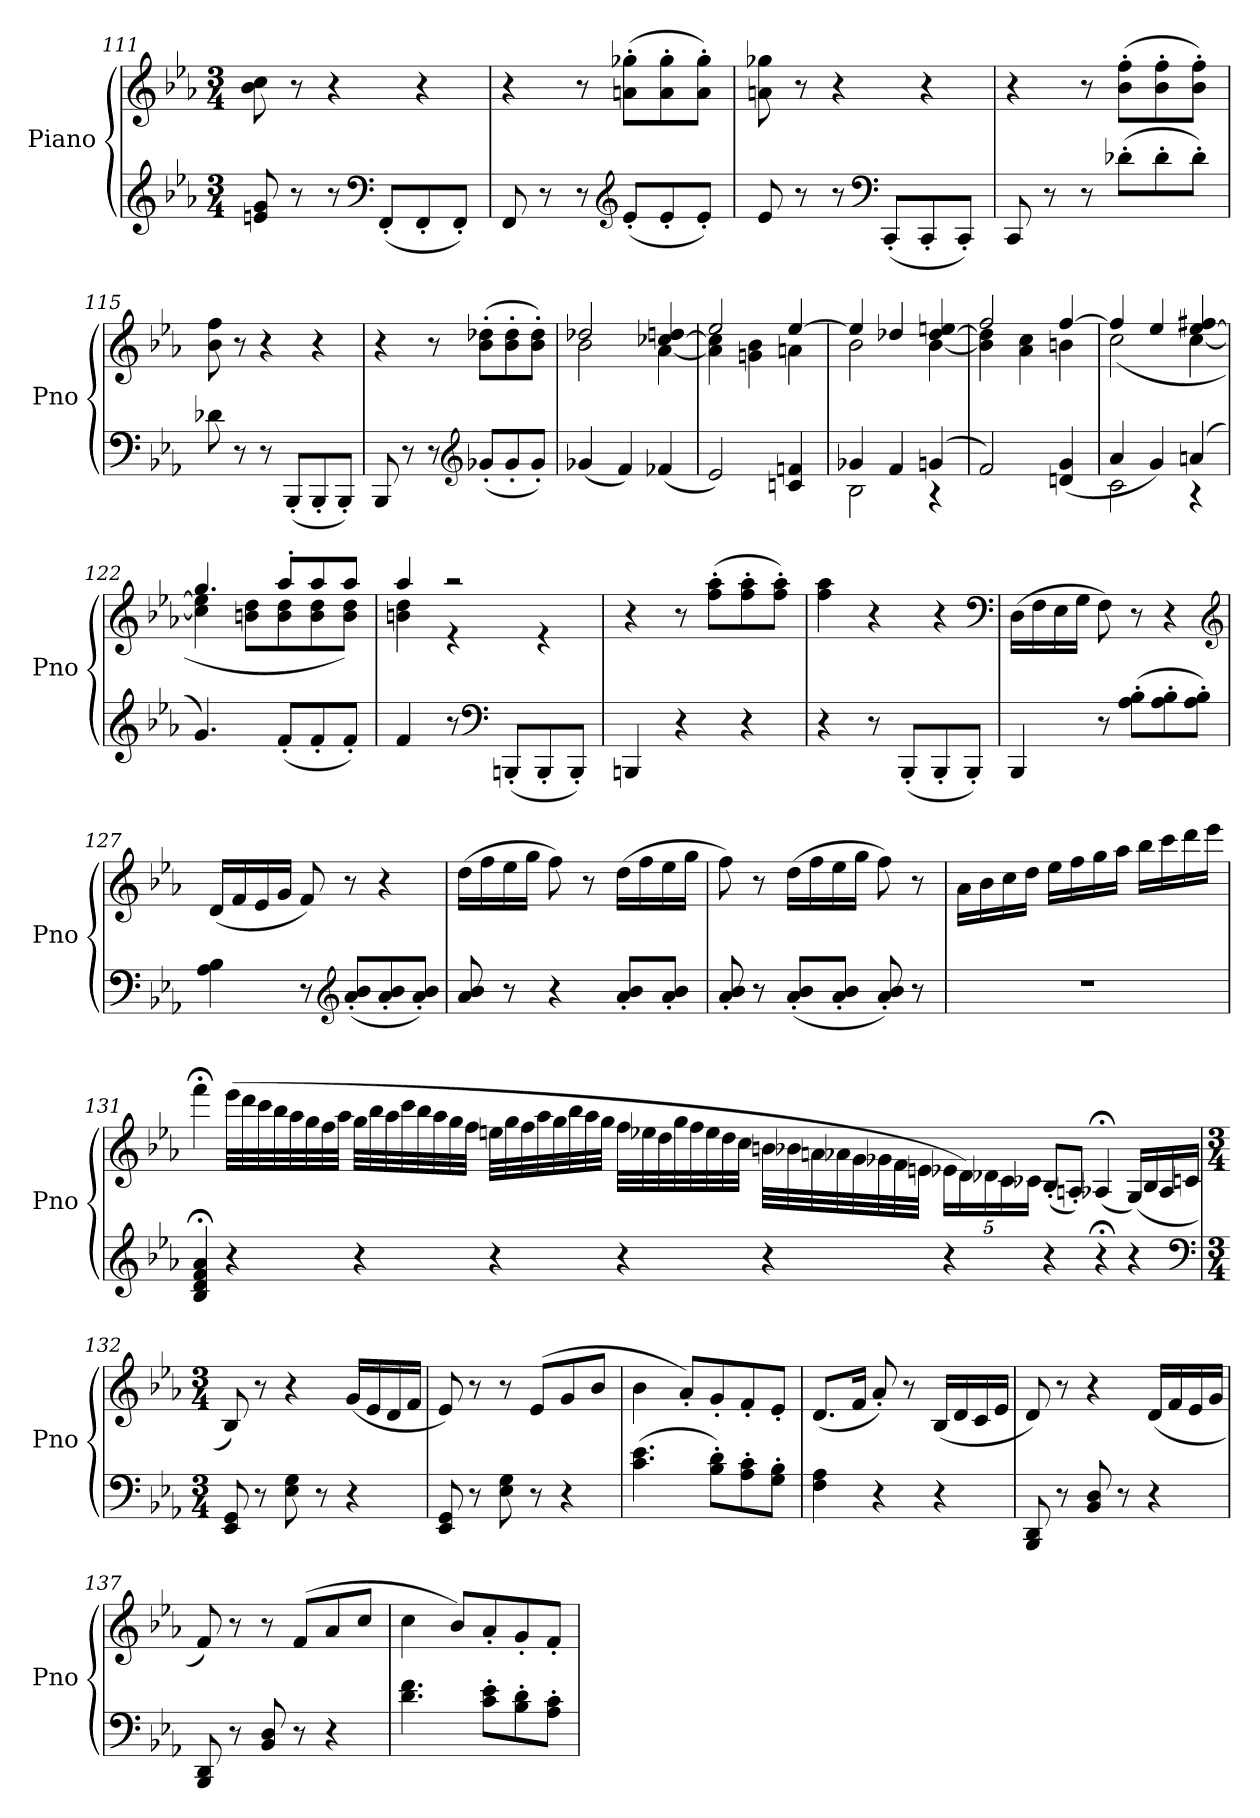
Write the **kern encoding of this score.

**kern	**kern
*part1	*part1
*staff2	*staff1
*I"Piano	*
*I'Pno	*
*clefG2	*clefG2
*k[b-e-a-]	*k[b-e-a-]
*E-:	*E-:
*M3/4	*M3/4
=111	=111
8en/ 8g/	8b-\ 8cc\
8r	8r
8r	4r
*clefF4	*
(8FF'/L	.
8FF'/	4r
8FF'/J)	.
=112	=112
8FF/	4r
8r	.
8r	8r
*clefG2	*
(8e-'/L	(8an'\ 8gg-X'\L
8e-'/	8a'\ 8gg-'\
8e-'/J)	8a'\ 8gg-'\J)
=113	=113
8e-/	8an\ 8gg-X\
8r	8r
8r	4r
*clefF4	*
(8CC'/L	.
8CC'/	4r
8CC'/J)	.
=114	=114
8CC/	4r
8r	.
8r	8r
(8d-X'\L	(8b-'\ 8ff'\L
8d-'\	8b-'\ 8ff'\
8d-'\J)	8b-'\ 8ff'\J)
=115	=115
8d-X\	8b-\ 8ff\
8r	8r
8r	4r
(8BBB-'/L	.
8BBB-'/	4r
8BBB-'/J)	.
=116	=116
8BBB-/	4r
8r	.
8r	8r
*clefG2	*
(8g-X'/L	(8b-'\ 8dd-X'\L
8g-'/	8b-'\ 8dd-'\
8g-'/J)	8b-'\ 8dd-'\J)
=117	=117
*	*^
(4g-X/	2dd-X/	2b-\
4f/)	.	.
(4f-X/	[4cc-X/ 4ddn/	[4a-\
=118	=118	=118
2e-/)	2ee-/	4a-]\ 4cc-]\
.	.	4gn\ 4b-\
4cn/ 4fn/	[4ee-/	4an\
=119	=119	=119
*^	*	*
4g-X/	2B-\	4ee-/]	2b-\
4f/	.	4dd-X/	.
(4gn/	4r	[4dd-/ 4een/	[4b-\
*v	*v	*	*
=120	=120	=120
2f/)	2ff/	4b-]\ 4dd-]\
.	.	4a-\ 4cc\
(4dn/ 4g/	[4ff/	4bn\
=121	=121	=121
*^	*	*
4a-/	2c\	4ff/]	(2cc\
4g/)	.	4ee-/	.
(4an/	4r	[4ee-/ 4ff#X/	[4cc\
*v	*v	*	*
=122	=122	=122
4.g/)	4.gg/	4cc]\ 4ee-]\
.	.	8bn\ 8dd\L
(8f'/L	8aa-'/L	8b\ 8dd\
8f'/	8aa-/	8b\ 8dd\
8f'/J)	8aa-/J	8b\ 8dd\J)
=123	=123	=123
4f/	4aa-/	4bn\ 4dd\
8r	2r	4r
*clefF4	*	*
(8BBBn'/L	.	.
8BBB'/	.	4r
8BBB'/J)	.	.
*	*v	*v
=124	=124
4BBBn/	4r
4r	8r
.	(8ff'\ 8aa-'\L
4r	8ff'\ 8aa-'\
.	8ff'\ 8aa-'\J)
=125	=125
4r	4ff\ 4aa-\
8r	4r
(8BBB-'/L	.
8BBB-'/	4r
8BBB-'/J)	.
*	*clefF4
=126	=126
4BBB-/	(16D\LL
.	16F\
.	16E-\
.	16G\JJ
8r	8F\)
(8A-'\ 8B-'\L	8r
8A-'\ 8B-'\	4r
8A-'\ 8B-'\J)	.
*	*clefG2
=127	=127
4A-\ 4B-\	(16d/LL
.	16f/
.	16e-/
.	16g/JJ
8r	8f/)
*clefG2	*
(8a-'/ 8b-'/L	8r
8a-'/ 8b-'/	4r
8a-'/ 8b-'/J)	.
=128	=128
8a-/ 8b-/	(16dd\LL
.	16ff\
8r	16ee-\
.	16gg\JJ
4r	8ff\)
.	8r
8a-'/ 8b-'/L	(16dd\LL
.	16ff\
8a-'/ 8b-'/J	16ee-\
.	16gg\JJ
=129	=129
8a-'/ 8b-'/	8ff\)
8r	8r
(8a-'/ 8b-'/L	(16dd\LL
.	16ff\
8a-'/ 8b-'/J	16ee-\
.	16gg\JJ
8a-'/ 8b-'/)	8ff\)
8r	8r
=130	=130
2.r	16a-\LL
.	16b-\
.	16cc\
.	16dd\JJ
.	16ee-\LL
.	16ff\
.	16gg\
.	16aa-\JJ
.	16bb-\LL
.	16ccc\
.	16ddd\
.	16eee-\JJ
=131	=131
4B-;</ 4d;</ 4f;</ 4a-;</	4fff;<\
4r	(32eee-\LLL
.	32ddd\
.	32ccc\
.	32bb-\
.	32aa-\
.	32gg\
.	32ff\
.	32aa-\JJJ
4r	32gg\LLL
.	32bb-\
.	32aa-\
.	32ccc\
.	32bb-\
.	32aa-\
.	32gg\
.	32ff\JJJ
4r	32een\LLL
.	32gg\
.	32ff\
.	32aa-\
.	32gg\
.	32bb-\
.	32aa-\
.	32gg\JJJ
4r	32ff\LLL
.	32ee-X\
.	32dd\
.	32gg\
.	32ff\
.	32ee-\
.	32dd\
.	32cc\JJJ
4r	32bn\LLL
.	32b-X\
.	32an\
.	32a-X\
.	32g\
.	32g-X\
.	32f\
.	32en\JJJ
4r	20e-X\LL
.	20d\)
.	20d-X\
.	20c\
.	20c-X\JJ
4r	(8B-'/L
.	8An'/J)
4r;<	(4A-X;</
4r	(16G/LL)
.	16B-/
.	16A-/
.	16cn/JJ
*clefF4	*
=132	=132
*M3/4	*M3/4
8EE-/ 8GG/	8B-/)
8r	8r
8E-\ 8G\	4r
8r	.
4r	(16g/LL
.	16e-/
.	16d/
.	16f/JJ
=133	=133
8EE-/ 8GG/	8e-/)
8r	8r
8E-\ 8G\	8r
8r	(8e-/L
4r	8g/
.	8b-/J
=134	=134
(4.c\ 4.e-\	4b-\
.	8a-'/L)
8B-'\ 8d'\L)	8g'/
8A-'\ 8c'\	8f'/
8G'\ 8B-'\J	8e-'/J
=135	=135
4F\ 4A-\	(8.d/L
.	16f/Jk
4r	8a-'/)
.	8r
4r	(16B-/LL
.	16d/
.	16c/
.	16e-/JJ
=136	=136
8BBB-/ 8DD/	8d/)
8r	8r
8BB-/ 8D/	4r
8r	.
4r	(16d/LL
.	16f/
.	16e-/
.	16g/JJ
=137	=137
8BBB-/ 8DD/	8f/)
8r	8r
8BB-/ 8D/	8r
8r	(8f/L
4r	8a-/
.	8cc/J
=138	=138
4.d\ 4.f\	4cc\
.	8b-/L)
8c'\ 8e-'\L	8a-'/
8B-'\ 8d'\	8g'/
8A-'\ 8c'\J	8f'/J
=	=
*-	*-
